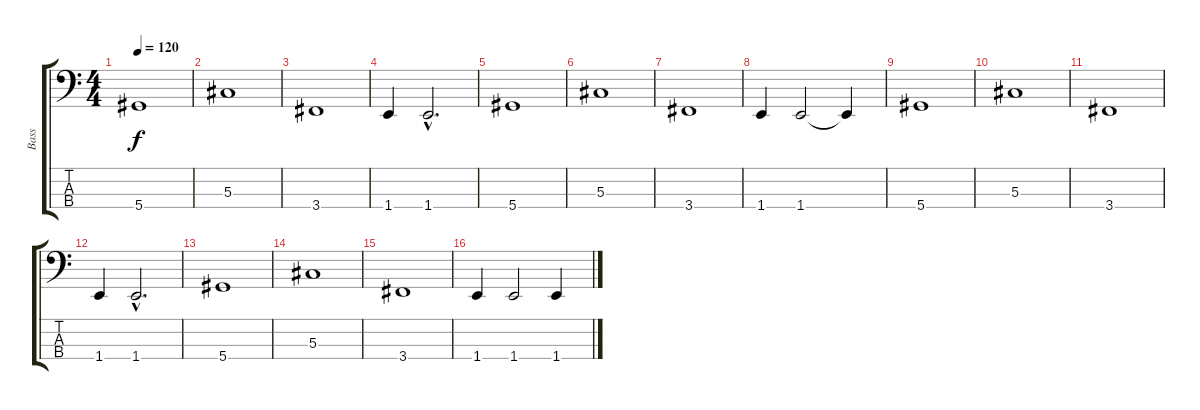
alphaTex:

\track ("Bass" "Bass") {instrument electricbassfinger}
\staff {score tabs}
\tuning (Gb2 Db2 Ab1 Eb1) {hide}
\ts (4 4)
\tempo 120
\clef f4
\ks c
5.4.1{dy f} |
5.3.1 |
3.4.1 |
1.4.4 1.4{hac}.2{d} |
5.4.1 |
5.3.1 |
3.4.1 |
1.4.4 1.4.2 1.4{t}.4 |
5.4.1 |
5.3.1 |
3.4.1 |
1.4.4 1.4{hac}.2{d} |
5.4.1 |
5.3.1 |
3.4.1 |
1.4.4 1.4.2 1.4.4
